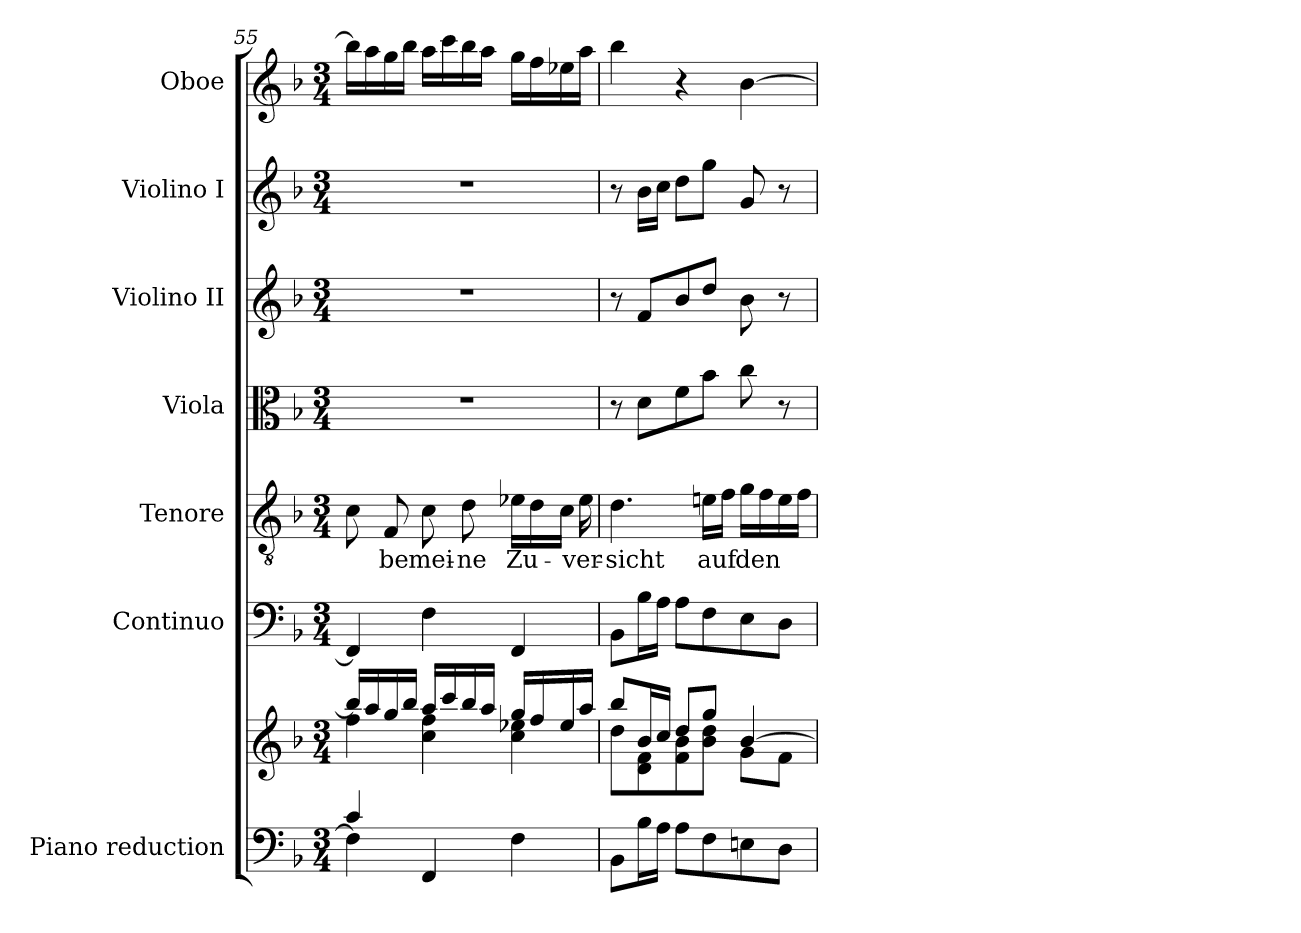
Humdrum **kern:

**kern	**kern	**kern	**kern	**text	**kern	**kern	**kern	**kern
*part7	*part7	*part6	*part5	*part5	*part4	*part3	*part2	*part1
*staff8	*staff7	*staff6	*staff5	*staff5	*staff4	*staff3	*staff2	*staff1
*I"Piano reduction	*	*I"Continuo	*I"Tenore	*	*I"Viola	*I"Violino II	*I"Violino I	*I"Oboe
*I'Pno	*	*	*	*	*I'Vla	*I'Vln	*I'Vln	*I'Ob
!!LO:PB:g=z
*clefF4	*clefG2	*clefF4	*clefGv2	*	*clefC3	*clefG2	*clefG2	*clefG2
*k[b-]	*k[b-]	*k[b-]	*k[b-]	*	*k[b-]	*k[b-]	*k[b-]	*k[b-]
*M3/4	*M3/4	*M3/4	*M3/4	*	*M3/4	*M3/4	*M3/4	*M3/4
=55	=55	=55	=55	=55	=55	=55	=55	=55
*^	*^	*	*	*	*	*	*	*
4c/	4F\]	16bb-/LL]	4ff\	4FF/]	8c\	.	2.r	2.r	2.r	16bb-\LL]
.	.	16aa/	.	.	.	.	.	.	.	16aa\
!	!	!	!	!	!	!LO:LY:b	!	!	!	!
.	.	16gg/	.	.	8F/	-be	.	.	.	16gg\
.	.	16bb-/JJ	.	.	.	.	.	.	.	16bb-\JJ
!	!	!	!	!	!	!LO:LY:b	!	!	!	!
4FF/	2ryy	16aa/LL	4cc\ 4ff\	4F\	8c\	mei-	.	.	.	16aa\LL
.	.	16ccc/	.	.	.	.	.	.	.	16ccc\
!	!	!	!	!	!	!LO:LY:b	!	!	!	!
.	.	16bb-/	.	.	8d\	-ne	.	.	.	16bb-\
.	.	16aa/JJ	.	.	.	.	.	.	.	16aa\JJ
!	!	!	!	!	!	!LO:LY:b	!	!	!	!
4F\	.	16gg/LL	4cc\ 4ee-X\	4FF/	16e-X\LL	Zu-	.	.	.	16gg\LL
.	.	16ff/	.	.	16d\	.	.	.	.	16ff\
.	.	16ee-/	.	.	16c\JJ	.	.	.	.	16ee-X\
!	!	!	!	!	!	!LO:LY:b	!	!	!	!
.	.	16aa/JJ	.	.	16e-\	-ver-	.	.	.	16aa\JJ
*v	*v	*	*	*	*	*	*	*	*	*
=56	=56	=56	=56	=56	=56	=56	=56	=56	=56
!	!	!	!	!	!LO:LY:b	!	!	!	!
8BB-\L	8bb-/L	8dd\L	8BB-\L	4.d\	-sicht	8r	8r	8r	4bb-\
16B-\L	16b-/L	8d\ 8f\	16B-\L	.	.	8d\L	8f/L	16b-\LL	.
16A\JJ	16cc/JJ	.	16A\JJ	.	.	.	.	16cc\JJ	.
8A\L	8dd/L	8f\ 8b-\	8A\L	.	.	8f\	8b-/	8dd\L	4r
!	!	!	!	!	!LO:LY:b	!	!	!	!
8F\	8gg/J	8b-\ 8dd\J	8F\	16en\LL	auf	8b-\J	8dd/J	8gg\J	.
.	.	.	.	16f\JJ	.	.	.	.	.
!	!	!	!	!	!LO:LY:b	!	!	!	!
8En\	[4b-/	8g\L	8E\	16g\LL	-den	8cc\	8b-\	8g/	[4b-\
.	.	.	.	16f\	.	.	.	.	.
8D\J	.	8f\J	8D\J	16e\	.	8r	8r	8r	.
.	.	.	.	16f\JJ	.	.	.	.	.
*	*v	*v	*	*	*	*	*	*	*
=	=	=	=	=	=	=	=	=
*-	*-	*-	*-	*-	*-	*-	*-	*-
